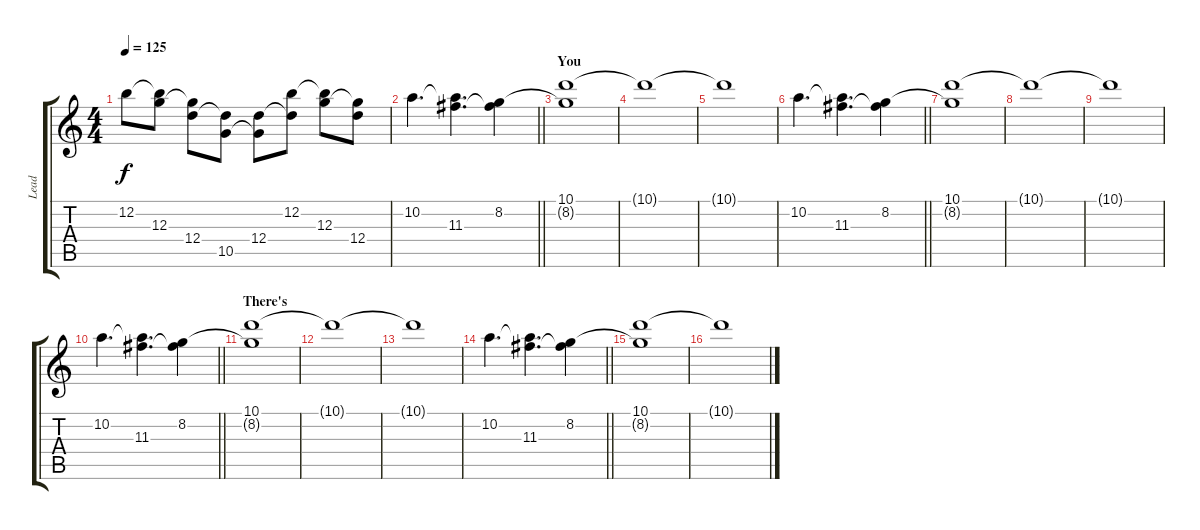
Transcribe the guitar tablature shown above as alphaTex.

\track ("Lead" "Lead") {instrument distortionguitar}
\staff {score tabs}
\tuning (E4 B3 G3 D3 A2 D2) {hide}
\ts (4 4)
\tempo 125
\clef g2
\ks c
12.2.8{dy f} (12.2{t} 12.3).8 (12.3{t} 12.4).8 (12.4{t} 10.5).8 (12.4 10.5{t}).8 (12.2 12.4{t}).8 (12.2{t} 12.3).8 (12.3{t} 12.4).8 |
\barLineRight lightlight
10.2.4{d} (10.2{t} 11.3).4{d} (8.2 11.3{t}).4 |
\section ("" "You")
(10.1 8.2{t}).1 |
10.1{t}.1 |
10.1{t}.1 |
\barLineRight lightlight
10.2.4{d} (10.2{t} 11.3).4{d} (8.2 11.3{t}).4 |
(10.1 8.2{t}).1 |
10.1{t}.1 |
10.1{t}.1 |
\barLineRight lightlight
10.2.4{d} (10.2{t} 11.3).4{d} (8.2 11.3{t}).4 |
\section ("" "There's")
(10.1 8.2{t}).1 |
10.1{t}.1 |
10.1{t}.1 |
\barLineRight lightlight
10.2.4{d} (10.2{t} 11.3).4{d} (8.2 11.3{t}).4 |
(10.1 8.2{t}).1 |
10.1{t}.1
